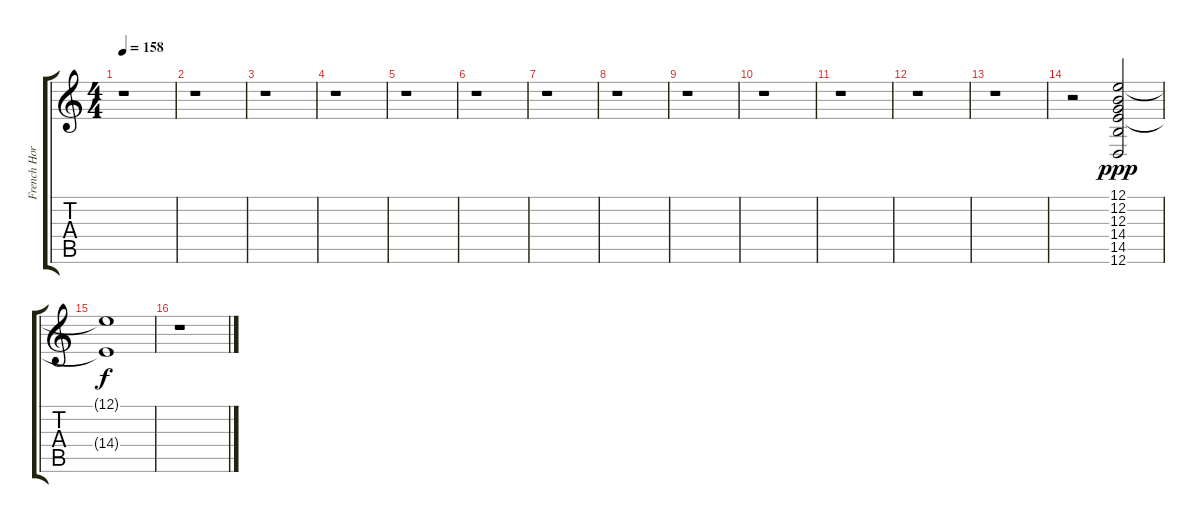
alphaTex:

\track ("French Horn" "French Hor") {instrument frenchhorn}
\staff {score tabs}
\tuning (E4 B3 G3 D3 A2 D2) {hide}
\ts (4 4)
\tempo 158
\clef g2
\ks c
r.1{dy f} |
r.1 |
r.1 |
r.1 |
r.1 |
r.1 |
r.1 |
r.1 |
r.1 |
r.1 |
r.1 |
r.1 |
r.1 |
r.2 (12.1 12.2 12.3 14.4 14.5 12.6).2{dy ppp} |
(12.1{t} 14.4{t}).1{dy f} |
r.1
